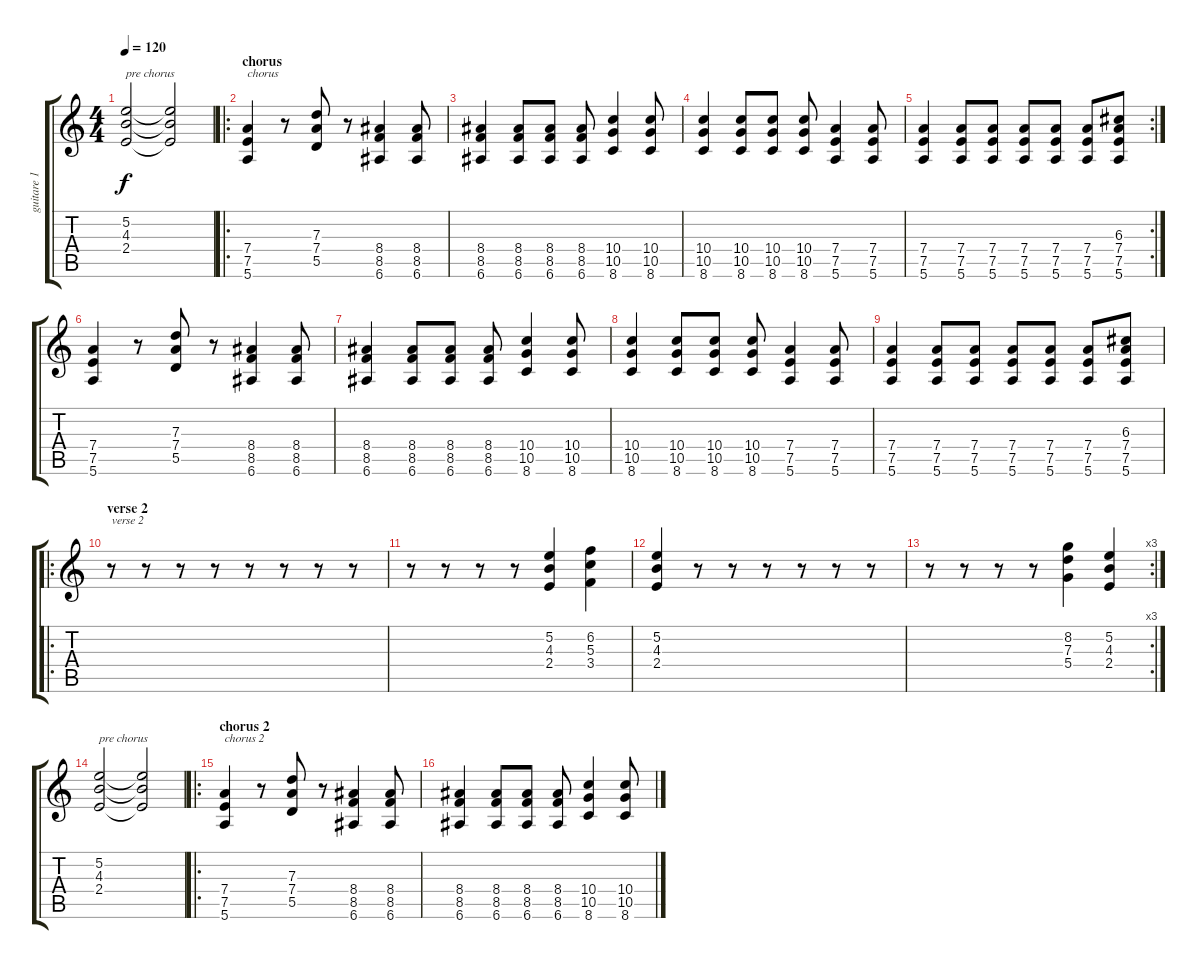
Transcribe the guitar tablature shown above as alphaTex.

\track ("guitare 1 (distortion)" "guitare 1 ") {instrument distortionguitar}
\staff {score tabs}
\tuning (E4 B3 G3 D3 A2 E2) {hide}
\ts (4 4)
\tempo 120
\clef g2
\ks c
(5.2 4.3 2.4).2{txt "pre chorus" dy f} (5.2{t} 4.3{t} 2.4{t}).2 |
\ro
\section ("" "chorus")
(7.4 7.5 5.6).4{txt "chorus"} r.8 (7.3 7.4 5.5).8 r.8 (8.4 8.5 6.6).4 (8.4 8.5 6.6).8 |
(8.4 8.5 6.6).4 (8.4 8.5 6.6).8 (8.4 8.5 6.6).8 (8.4 8.5 6.6).8 (10.4 10.5 8.6).4 (10.4 10.5 8.6).8 |
(10.4 10.5 8.6).4 (10.4 10.5 8.6).8 (10.4 10.5 8.6).8 (10.4 10.5 8.6).8 (7.4 7.5 5.6).4 (7.4 7.5 5.6).8 |
\rc 2
(7.4 7.5 5.6).4 (7.4 7.5 5.6).8 (7.4 7.5 5.6).8 (7.4 7.5 5.6).8 (7.4 7.5 5.6).8 (7.4 7.5 5.6).8 (6.3 7.4 7.5 5.6).8 |
(7.4 7.5 5.6).4 r.8 (7.3 7.4 5.5).8 r.8 (8.4 8.5 6.6).4 (8.4 8.5 6.6).8 |
(8.4 8.5 6.6).4 (8.4 8.5 6.6).8 (8.4 8.5 6.6).8 (8.4 8.5 6.6).8 (10.4 10.5 8.6).4 (10.4 10.5 8.6).8 |
(10.4 10.5 8.6).4 (10.4 10.5 8.6).8 (10.4 10.5 8.6).8 (10.4 10.5 8.6).8 (7.4 7.5 5.6).4 (7.4 7.5 5.6).8 |
(7.4 7.5 5.6).4 (7.4 7.5 5.6).8 (7.4 7.5 5.6).8 (7.4 7.5 5.6).8 (7.4 7.5 5.6).8 (7.4 7.5 5.6).8 (6.3 7.4 7.5 5.6).8 |
\ro
\section ("" "verse 2")
r.8{txt "verse 2"} r.8 r.8 r.8 r.8 r.8 r.8 r.8 |
r.8 r.8 r.8 r.8 (5.2 4.3 2.4).4 (6.2 5.3 3.4).4 |
(5.2 4.3 2.4).4 r.8 r.8 r.8 r.8 r.8 r.8 |
\rc 3
r.8 r.8 r.8 r.8 (8.2 7.3 5.4).4 (5.2 4.3 2.4).4 |
(5.2 4.3 2.4).2{txt "pre chorus"} (5.2{t} 4.3{t} 2.4{t}).2 |
\ro
\section ("" "chorus 2")
(7.4 7.5 5.6).4{txt "chorus 2"} r.8 (7.3 7.4 5.5).8 r.8 (8.4 8.5 6.6).4 (8.4 8.5 6.6).8 |
(8.4 8.5 6.6).4 (8.4 8.5 6.6).8 (8.4 8.5 6.6).8 (8.4 8.5 6.6).8 (10.4 10.5 8.6).4 (10.4 10.5 8.6).8
